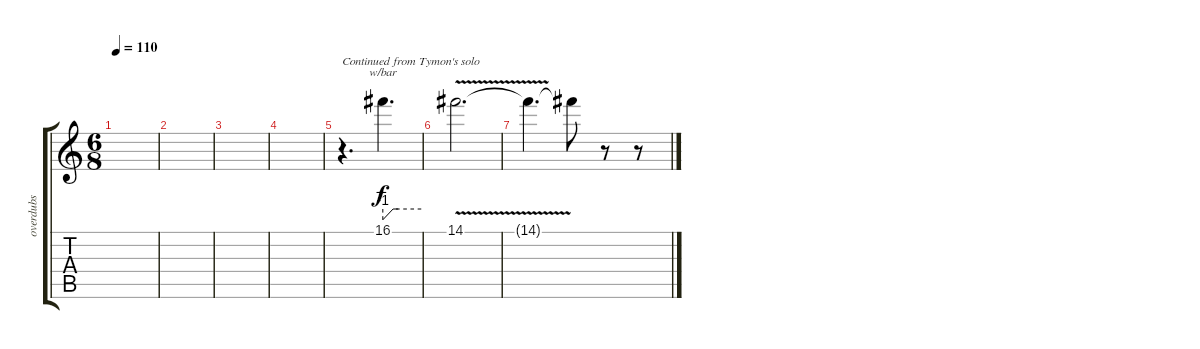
\track ("overdubs" "overdubs") {instrument distortionguitar}
\staff {score tabs}
\tuning (E4 B3 G3 D3 A2 E2) {hide}
\ts (6 8)
\tempo 110
\clef g2
\ks c
|
|
|
|
r.4{d txt "Continued from Tymon's solo" volume 13 instrument distortionguitar} 16.1.4{d tbe (custom default 0 -4 16 0 24 0 60 0)} |
14.1{v}.2{d} |
14.1{t}.4{d} 14.1{t}.8 r.8 r.8
